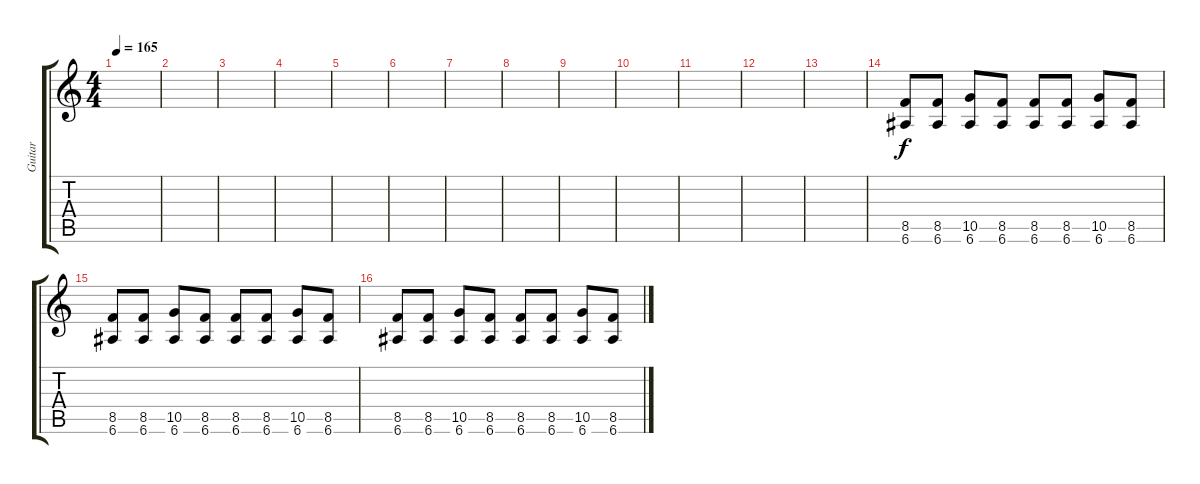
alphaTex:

\track ("Guitar" "Guitar") {instrument electricguitarclean}
\staff {score tabs}
\tuning (E4 B3 G3 D3 A2 E2) {hide}
\ts (4 4)
\tempo 165
\clef g2
\ks c
|
|
|
|
|
|
|
|
|
|
|
|
|
(8.5 6.6).8 (8.5 6.6).8 (10.5 6.6).8 (8.5 6.6).8 (8.5 6.6).8 (8.5 6.6).8 (10.5 6.6).8 (8.5 6.6).8 |
(8.5 6.6).8 (8.5 6.6).8 (10.5 6.6).8 (8.5 6.6).8 (8.5 6.6).8 (8.5 6.6).8 (10.5 6.6).8 (8.5 6.6).8 |
(8.5 6.6).8 (8.5 6.6).8 (10.5 6.6).8 (8.5 6.6).8 (8.5 6.6).8 (8.5 6.6).8 (10.5 6.6).8 (8.5 6.6).8
